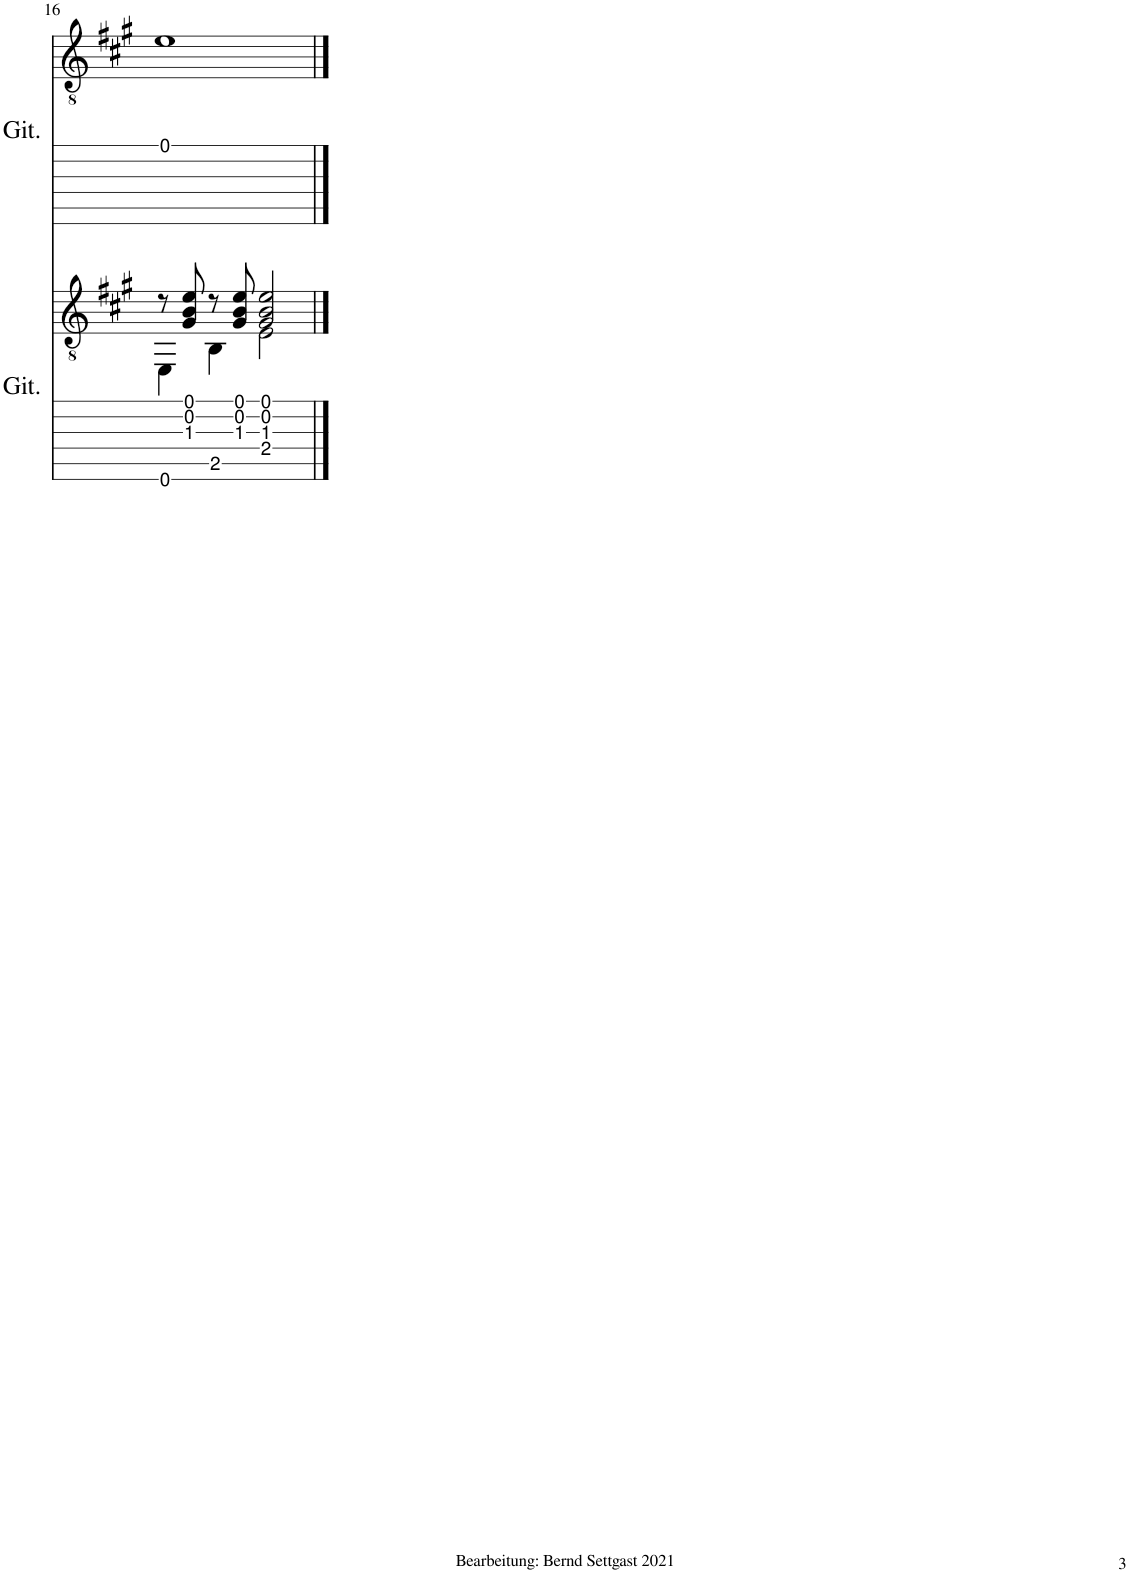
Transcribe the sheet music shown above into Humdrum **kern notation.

**kern	**kern	**kern	**kern
*part2	*part2	*part1	*part1
*staff4	*staff3	*staff2	*staff1
*I"Begleit Gitarre	*	*I"Klassische Gitarre	*
*I'Git.	*	*I'Git.	*
!!LO:PB:g=z
*	*clefGv2	*	*clefGv2
*k[f#c#g#]	*k[f#c#g#]	*k[f#c#g#]	*k[f#c#g#]
*M4/4	*M4/4	*M4/4	*M4/4
*met(c)	*met(c)	*met(c)	*met(c)
=16	=16	=16	=16
*^	*^	*	*
8r	4EE	8r	4EE\	1e	1e
8G# 8B 8e	.	8G#/ 8B/ 8e/	.	.	.
8r	4BB	8r	4BB\	.	.
8G# 8B 8e	.	8G#/ 8B/ 8e/	.	.	.
2G# 2B 2e	2E	2G#/ 2B/ 2e/	2E\	.	.
*v	*v	*	*	*	*
*	*v	*v	*	*
==	==	==	==
*-	*-	*-	*-
